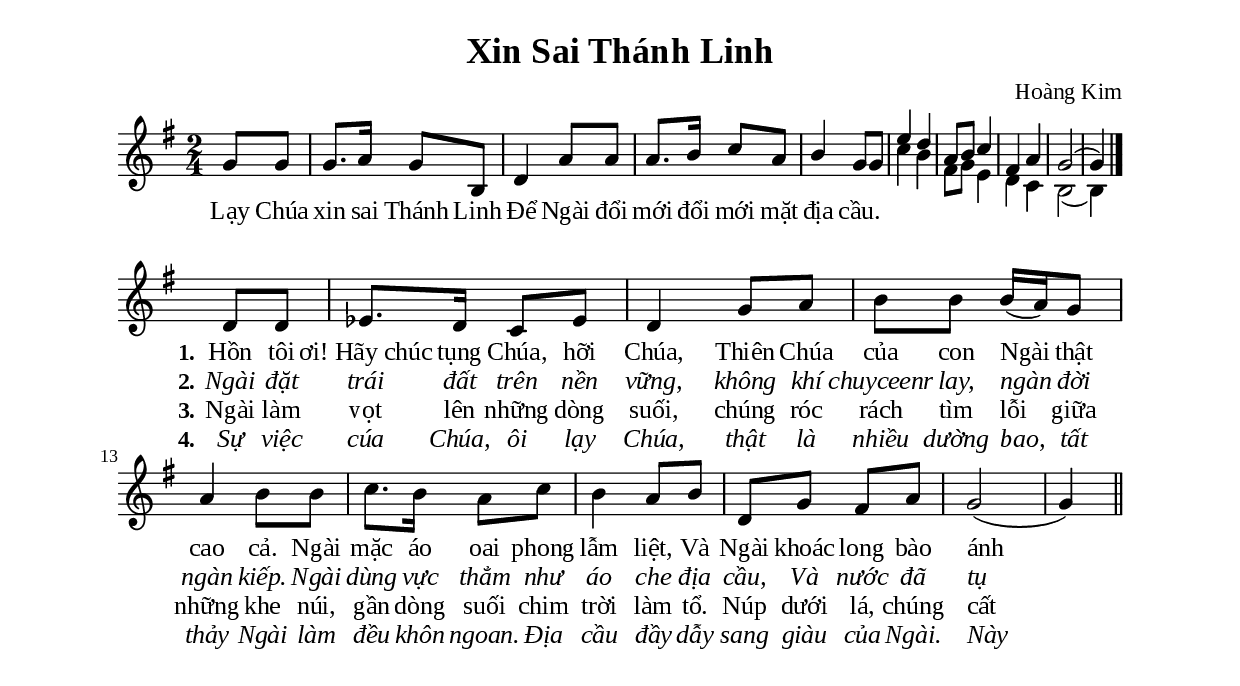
% Cài đặt chung
\version "2.20.0"
\include "english.ly"

\header {
  title = "Xin Sai Thánh Linh"
  composer = "Hoàng Kim"
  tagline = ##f
}

global = {
  \key g \major
  \time 2/4
}

\paper {
  #(set-paper-size "a4")
  top-margin = 15\mm
  bottom-margin = 15\mm
  left-margin = 20\mm
  right-margin = 20\mm
  indent = #0
  #(define fonts
	 (make-pango-font-tree "Liberation Serif"
	 		       "Liberation Serif"
			       "Liberation Serif"
			       (/ 20 20)))
}

inNghieng = { \override LyricText.font-shape = #'italic }

% https://lilypond.org/doc/v2.19/Documentation/notation/working-with-ancient-music_002d_002dscenarios-and-solutions.en.html
% Nhạc điệp khúc
nhacDiepKhucSop = \relative c'' {
  \partial 4 g8 g |
  g8. a16 g8 b, |
  d4 a'8 a |
  a8. b16 c8 a |
  b4 g8 g |
  e'4 d |
  a8 b c4 |
  fs, a |
  g2 ( |
  g4) \bar "|."
}

nhacDiepKhucBass = \relative c'' {
  \skip 4
  \skip 1.
  \skip 2
  c4 b |
  fs8 g e4 |
  d c |
  b2 ( |
  b4)
}

% Nhạc phiên khúc
nhacPhienKhuc = \relative c' {
  \set Score.currentBarNumber = #10
  \partial 4 d8 d |
  ef8. d16 c8 ef |
  d4 g8 a |
  b b b16 (a) g8 |
  a4 b8 b |
  c8. b16 a8 c |
  b4 a8 b |
  d, g fs a |
  g2 ( |
  g4) \bar "||"
}

% Lời điệp khúc
loiDiepKhuc = \lyricmode {
  Lạy Chúa xin sai Thánh Linh
  Để Ngài đổi mới đổi mới mặt địa cầu.
}

% Lời phiên khúc
loiPhienKhucMot = \lyricmode {
  \set stanza = #"1."
  Hồn tôi "ơi! Hãy chúc" tụng Chúa,
  hỡi Chúa, Thiên Chúa của con
  Ngài thật cao cả.
  Ngài mặc áo oai phong lẫm liệt,
  Và Ngài khoác long bào ánh sáng.
}

loiPhienKhucHai = \lyricmode {
  \set stanza = #"2."
  Ngài đặt trái đất trên nền vững,
  không khí chuyceenr lay,
  ngàn đời ngàn kiếp.
  Ngài dùng vực thẳm như áo che địa cầu,
  Và nước đã tụ lại trên đỉnh núi.
}

loiPhienKhucBa = \lyricmode {
  \set stanza = #"3."
  Ngài làm vọt lên những dòng suối,
  chúng róc rách tìm lỗi giữa những khe núi,
  gần dòng suối chim trời làm tổ.
  Núp dưới lá, chúng cất giọng líu lo.
}

loiPhienKhucBon = \lyricmode {
  \set stanza = #"4."
  Sự việc cúa Chúa, ôi lạy Chúa,
  thật là nhiều dường bao, 
  tất thảy Ngài làm đều khôn ngoan.
  Địa cầu đầy dẫy sang giàu của Ngài.
  Này hồn tôi hãy chúc tụng Đức Chúa.
}


% Dàn trang
\score {
  \new ChoirStaff <<
    \new Staff = chorus <<
      \new Voice = "sopranos" {
        \voiceOne \global \stemUp \nhacDiepKhucSop
      }
      \new Voice = "basses" {
        \voiceTwo \global \stemDown \nhacDiepKhucBass
      }
    >>
    \new Lyrics = basses
    \context Lyrics = basses \lyricsto sopranos \loiDiepKhuc
  >>
}

\score {
  \new ChoirStaff <<
    \new Staff = verses <<
      \override Staff.TimeSignature.transparent = ##t
      \new Voice = "verse" {
        \global \stemNeutral \nhacPhienKhuc
      }
    >>
    \new Lyrics \lyricsto verse \loiPhienKhucMot
    \new Lyrics \with \inNghieng \lyricsto verse \loiPhienKhucHai
    \new Lyrics \lyricsto verse \loiPhienKhucBa
    \new Lyrics \with \inNghieng \lyricsto verse \loiPhienKhucBon
  >>
}
